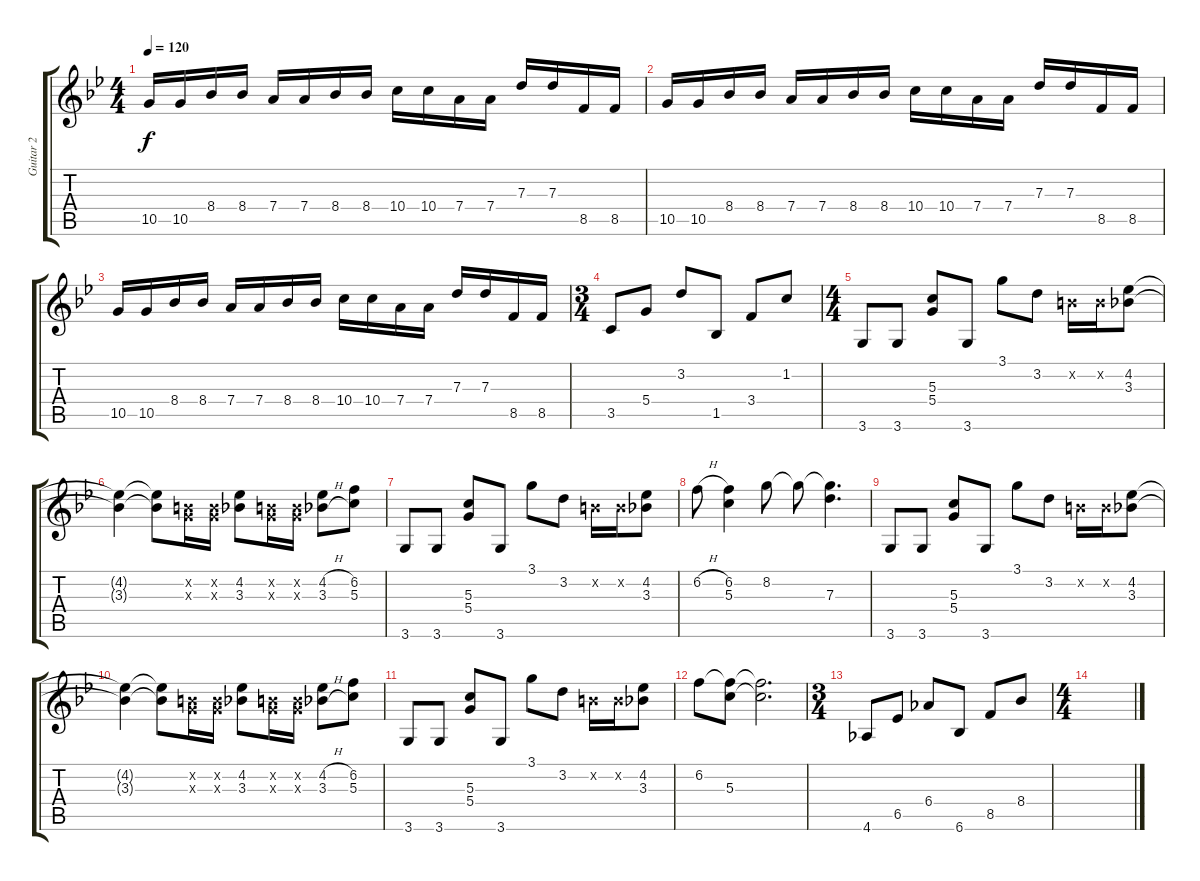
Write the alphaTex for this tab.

\track ("Guitar 2" "Guitar 2") {instrument acousticguitarnylon}
\staff {score tabs}
\tuning (E4 B3 G3 D3 A2 E2) {hide}
\ts (4 4)
\tempo 120
\clef g2
\ks bb
10.5.16{dy f} 10.5.16 8.4.16 8.4.16 7.4.16 7.4.16 8.4.16 8.4.16 10.4.16 10.4.16 7.4.16 7.4.16 7.3.16 7.3.16 8.5.16 8.5.16 |
10.5.16 10.5.16 8.4.16 8.4.16 7.4.16 7.4.16 8.4.16 8.4.16 10.4.16 10.4.16 7.4.16 7.4.16 7.3.16 7.3.16 8.5.16 8.5.16 |
10.5.16 10.5.16 8.4.16 8.4.16 7.4.16 7.4.16 8.4.16 8.4.16 10.4.16 10.4.16 7.4.16 7.4.16 7.3.16 7.3.16 8.5.16 8.5.16 |
\ts (3 4)
3.5.8 5.4.8 3.2.8 1.5.8 3.4.8 1.2.8 |
\ts (4 4)
3.6.8 3.6.8 (5.3 5.4).8 3.6.8 3.1.8 3.2.8 0.2{x}.16 0.2{x}.16 (4.2 3.3).8 |
(4.2{t} 3.3{t}).4 (4.2{t} 3.3{t}).8 (0.2{x} 0.3{x}).16 (0.2{x} 0.3{x}).16 (4.2 3.3).8 (0.2{x} 0.3{x}).16 (0.2{x} 0.3{x}).16 (4.2{h} 3.3{h}).8 (6.2 5.3).8 |
3.6.8 3.6.8 (5.3 5.4).8 3.6.8 3.1.8 3.2.8 0.2{x}.16 0.2{x}.16 (4.2 3.3).8 |
6.2{h}.8 (6.2 5.3).4 8.2.8 8.2{t}.8 (8.2{t} 7.3).4{d} |
3.6.8 3.6.8 (5.3 5.4).8 3.6.8 3.1.8 3.2.8 0.2{x}.16 0.2{x}.16 (4.2 3.3).8 |
(4.2{t} 3.3{t}).4 (4.2{t} 3.3{t}).8 (0.2{x} 0.3{x}).16 (0.2{x} 0.3{x}).16 (4.2 3.3).8 (0.2{x} 0.3{x}).16 (0.2{x} 0.3{x}).16 (4.2{h} 3.3{h}).8 (6.2 5.3).8 |
3.6.8 3.6.8 (5.3 5.4).8 3.6.8 3.1.8 3.2.8 0.2{x}.16 0.2{x}.16 (4.2 3.3).8 |
6.2.8 (6.2{t} 5.3).8 (6.2{t} 5.3{t}).2{d} |
\ts (3 4)
4.6.8 6.5.8 6.4.8 6.6.8 8.5.8 8.4.8 |
\ts (4 4)
